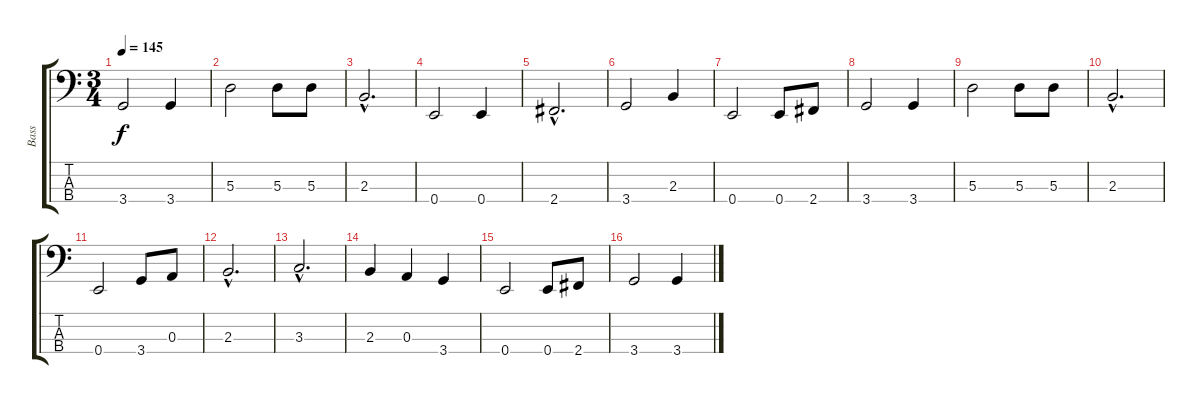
\track ("Bass" "Bass") {instrument fretlessbass}
\staff {score tabs}
\tuning (G2 D2 A1 E1) {hide}
\ts (3 4)
\tempo 145
\clef f4
\ks c
3.4.2{dy f} 3.4.4 |
5.3.2 5.3.8 5.3.8 |
2.3{hac}.2{d} |
0.4.2 0.4.4 |
2.4{hac}.2{d} |
3.4.2 2.3.4 |
0.4.2 0.4.8 2.4.8 |
3.4.2 3.4.4 |
5.3.2 5.3.8 5.3.8 |
2.3{hac}.2{d} |
0.4.2 3.4.8 0.3.8 |
2.3{hac}.2{d} |
3.3{hac}.2{d} |
2.3.4 0.3.4 3.4.4 |
0.4.2 0.4.8 2.4.8 |
3.4.2 3.4.4
